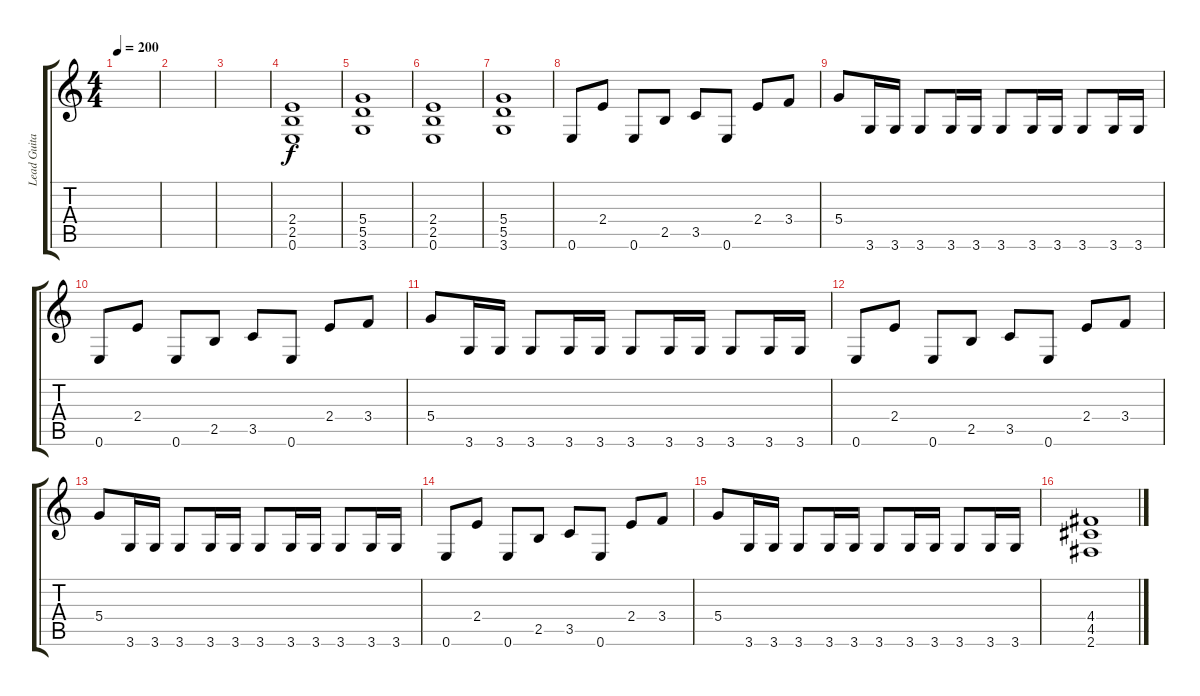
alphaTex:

\track ("Lead Guitar" "Lead Guita") {instrument overdrivenguitar}
\staff {score tabs}
\tuning (E4 B3 G3 D3 A2 E2) {hide}
\ts (4 4)
\tempo 200
\clef g2
\ks c
|
|
|
(2.4 2.5 0.6).1 |
(5.4 5.5 3.6).1 |
(2.4 2.5 0.6).1 |
(5.4 5.5 3.6).1 |
0.6.8 2.4.8 0.6.8 2.5.8 3.5.8 0.6.8 2.4.8 3.4.8 |
5.4.8 3.6.16 3.6.16 3.6.8 3.6.16 3.6.16 3.6.8 3.6.16 3.6.16 3.6.8 3.6.16 3.6.16 |
0.6.8 2.4.8 0.6.8 2.5.8 3.5.8 0.6.8 2.4.8 3.4.8 |
5.4.8 3.6.16 3.6.16 3.6.8 3.6.16 3.6.16 3.6.8 3.6.16 3.6.16 3.6.8 3.6.16 3.6.16 |
0.6.8 2.4.8 0.6.8 2.5.8 3.5.8 0.6.8 2.4.8 3.4.8 |
5.4.8 3.6.16 3.6.16 3.6.8 3.6.16 3.6.16 3.6.8 3.6.16 3.6.16 3.6.8 3.6.16 3.6.16 |
0.6.8 2.4.8 0.6.8 2.5.8 3.5.8 0.6.8 2.4.8 3.4.8 |
5.4.8 3.6.16 3.6.16 3.6.8 3.6.16 3.6.16 3.6.8 3.6.16 3.6.16 3.6.8 3.6.16 3.6.16 |
(4.4 4.5 2.6).1
